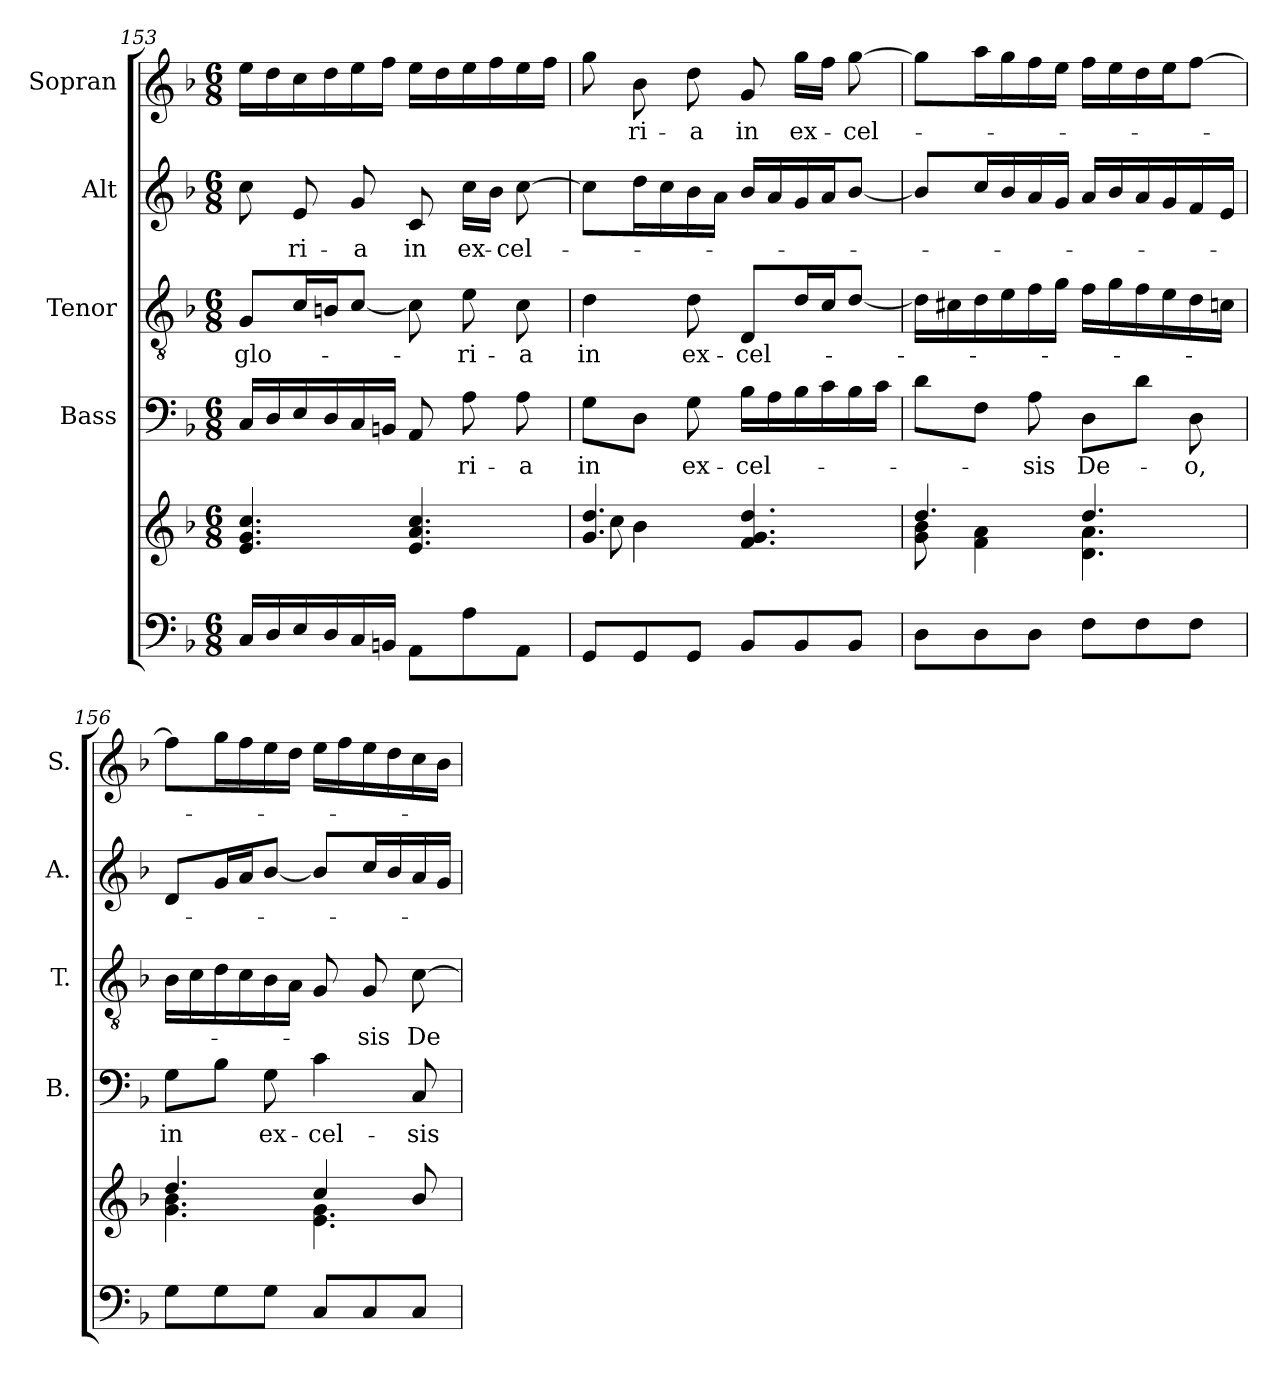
**kern	**kern	**kern	**text	**kern	**text	**kern	**text	**kern	**text
*part5	*part5	*part4	*part4	*part3	*part3	*part2	*part2	*part1	*part1
*staff6	*staff5	*staff4	*staff4	*staff3	*staff3	*staff2	*staff2	*staff1	*staff1
*	*	*I"Bass	*	*I"Tenor	*	*I"Alt	*	*I"Sopran	*
*	*	*I'B.	*	*I'T.	*	*I'A.	*	*I'S.	*
!!LO:PB:g=z
*clefF4	*clefG2	*clefF4	*	*clefGv2	*	*clefG2	*	*clefG2	*
*k[b-]	*k[b-]	*k[b-]	*	*k[b-]	*	*k[b-]	*	*k[b-]	*
*F:	*F:	*F:	*	*F:	*	*F:	*	*F:	*
*M6/8	*M6/8	*M6/8	*	*M6/8	*	*M6/8	*	*M6/8	*
=153	=153	=153	=153	=153	=153	=153	=153	=153	=153
!	!	!	!	!	!LO:LY:b	!	!	!	!
16C/LL	4.e/ 4.g/ 4.cc/	16C/LL	.	8G/L	glo-	8cc\	.	16ee\LL	.
16D/	.	16D/	.	.	.	.	.	16dd\	.
!	!	!	!	!	!	!	!LO:LY:b	!	!
16E/	.	16E/	.	16c/L	.	8e/	-ri-	16cc\	.
16D/	.	16D/	.	16Bn/J	.	.	.	16dd\	.
!	!	!	!	!	!	!	!LO:LY:b	!	!
16C/	.	16C/	.	[8c/J	.	8g/	-a	16ee\	.
16BBn/JJ	.	16BBn/JJ	.	.	.	.	.	16ff\JJ	.
!	!	!	!	!	!	!	!LO:LY:b	!	!
8AA\L	4.e/ 4.a/ 4.cc/	8AA/	.	8c\]	.	8c/	in	16ee\LL	.
.	.	.	.	.	.	.	.	16dd\	.
!	!	!	!LO:LY:b	!	!LO:LY:b	!	!LO:LY:b	!	!
8A\	.	8A\	-ri-	8e\	-ri-	16cc\LL	ex-	16ee\	.
.	.	.	.	.	.	16b-\JJ	.	16ff\	.
!	!	!	!LO:LY:b	!	!LO:LY:b	!	!LO:LY:b	!	!
8AA\J	.	8A\	-a	8c\	-a	[8cc\	-cel-	16ee\	.
.	.	.	.	.	.	.	.	16ff\JJ	.
=154	=154	=154	=154	=154	=154	=154	=154	=154	=154
*	*^	*	*	*	*	*	*	*	*
!	!	!	!	!LO:LY:b	!	!LO:LY:b	!	!	!	!
8GG/L	4.g/ 4.dd/	8cc\	8G\L	in	4d\	in	8cc\L]	.	8gg\	.
!	!	!	!	!	!	!	!	!	!	!LO:LY:b
8GG/	.	4b-\	8D\J	.	.	.	16dd\L	.	8b-\	-ri-
.	.	.	.	.	.	.	16cc\	.	.	.
!	!	!	!	!LO:LY:b	!	!LO:LY:b	!	!	!	!LO:LY:b
8GG/J	.	.	8G\	ex-	8d\	ex-	16b-\	.	8dd\	-a
.	.	.	.	.	.	.	16a\JJ	.	.	.
!	!	!	!	!LO:LY:b	!	!LO:LY:b	!	!	!	!LO:LY:b
8BB-/L	4.f/ 4.g/ 4.dd/	4.ryy	16B-\LL	-cel-	8D/L	-cel-	16b-/LL	.	8g/	in
.	.	.	16A\	.	.	.	16a/	.	.	.
!	!	!	!	!	!	!	!	!	!	!LO:LY:b
8BB-/	.	.	16B-\	.	16d/L	.	16g/	.	16gg\LL	ex-
.	.	.	16c\	.	16c/J	.	16a/J	.	16ff\JJ	.
!	!	!	!	!	!	!	!	!	!	!LO:LY:b
8BB-/J	.	.	16B-\	.	[8d/J	.	[8b-/J	.	[8gg\	-cel-
.	.	.	16c\JJ	.	.	.	.	.	.	.
=155	=155	=155	=155	=155	=155	=155	=155	=155	=155	=155
8D\L	4.dd/	8g\ 8b-\	8d\L	.	16d\LL]	.	8b-/L]	.	8gg\L]	.
.	.	.	.	.	16c#X\	.	.	.	.	.
8D\	.	4f\ 4a\	8F\J	.	16d\	.	16cc/L	.	16aa\L	.
.	.	.	.	.	16e\	.	16b-/	.	16gg\	.
!	!	!	!	!LO:LY:b	!	!	!	!	!	!
8D\J	.	.	8A\	-sis	16f\	.	16a/	.	16ff\	.
.	.	.	.	.	16g\JJ	.	16g/JJ	.	16ee\JJ	.
!	!	!	!	!LO:LY:b	!	!	!	!	!	!
8F\L	4.dd/	4.d\ 4.a\	8D\L	De-	16f\LL	.	16a/LL	.	16ff\LL	.
.	.	.	.	.	16g\	.	16b-/	.	16ee\	.
8F\	.	.	8d\J	.	16f\	.	16a/	.	16dd\	.
.	.	.	.	.	16e\	.	16g/	.	16ee\J	.
!	!	!	!	!LO:LY:b	!	!	!	!	!	!
8F\J	.	.	8D\	-o,	16d\	.	16f/	.	[8ff\J	.
.	.	.	.	.	16cn\JJ	.	16e/JJ	.	.	.
!!LO:LB:g=z
=156	=156	=156	=156	=156	=156	=156	=156	=156	=156	=156
!	!	!	!	!LO:LY:b	!	!	!	!	!	!
8G\L	4.dd/	4.g\ 4.b-\	8G\L	in	16B-\LL	.	8d/L	.	8ff\L]	.
.	.	.	.	.	16c\	.	.	.	.	.
8G\	.	.	8B-\J	.	16d\	.	16g/L	.	16gg\L	.
.	.	.	.	.	16c\	.	16a/J	.	16ff\	.
!	!	!	!	!LO:LY:b	!	!	!	!	!	!
8G\J	.	.	8G\	ex-	16B-\	.	[8b-/J	.	16ee\	.
.	.	.	.	.	16A\JJ	.	.	.	16dd\JJ	.
!	!	!	!	!LO:LY:b	!	!	!	!	!	!
8C/L	4cc/	4.e\ 4.g\	4c\	-cel-	8G/	.	8b-/L]	.	16ee\LL	.
.	.	.	.	.	.	.	.	.	16ff\	.
!	!	!	!	!	!	!LO:LY:b	!	!	!	!
8C/	.	.	.	.	8G/	-sis	16cc/L	.	16ee\	.
.	.	.	.	.	.	.	16b-/	.	16dd\	.
!	!	!	!	!LO:LY:b	!	!LO:LY:b	!	!	!	!
8C/J	8b-/	.	8C/	-sis	[8c\	De-	16a/	.	16cc\	.
.	.	.	.	.	.	.	16g/JJ	.	16b-\JJ	.
*	*v	*v	*	*	*	*	*	*	*	*
=	=	=	=	=	=	=	=	=	=
*-	*-	*-	*-	*-	*-	*-	*-	*-	*-
